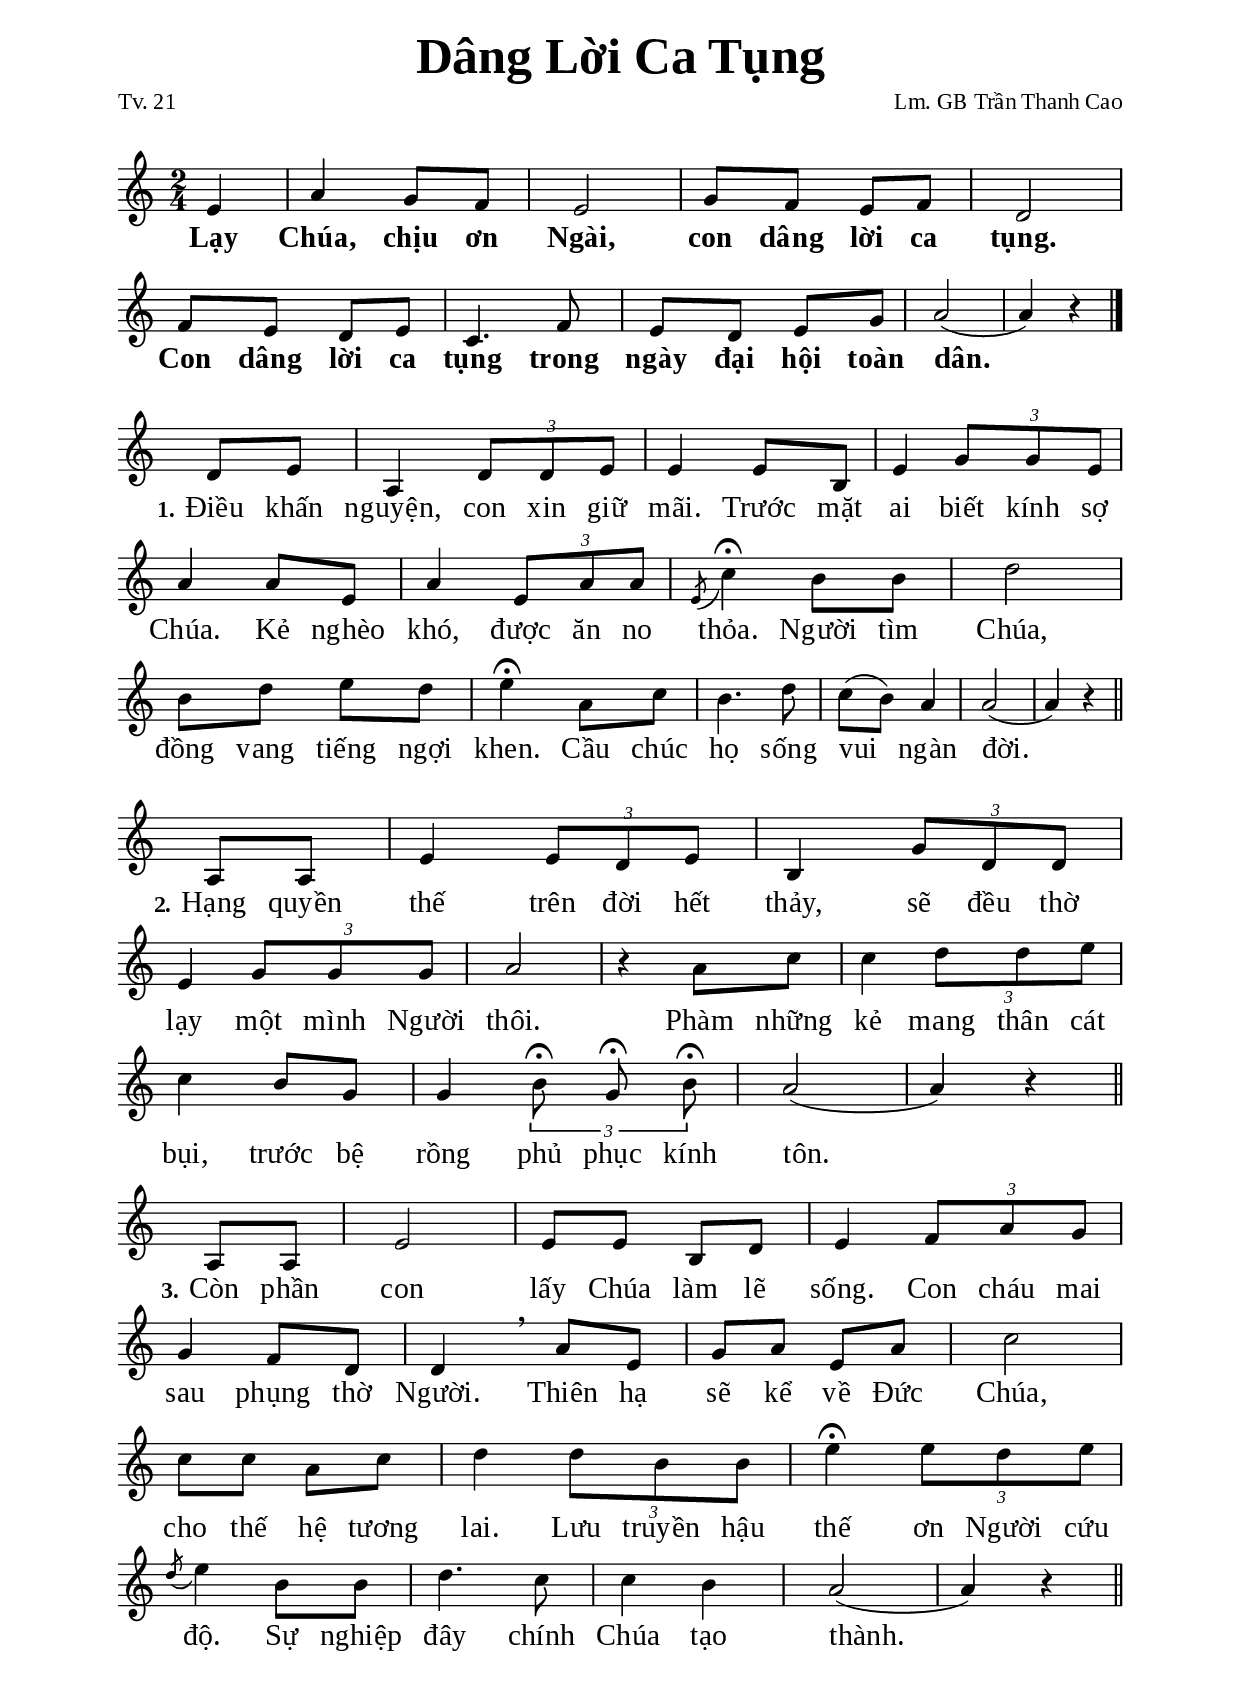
% Cài đặt chung
\version "2.22.1"
\include "english.ly"

\header {
  title = \markup { \fontsize #3 "Dâng Lời Ca Tụng" }
  poet = "Tv. 21"
  composer = "Lm. GB Trần Thanh Cao"
  arranger = " "
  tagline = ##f
}


\paper {
   #(set-paper-size "a4")
  top-margin = 10\mm
  bottom-margin = 10\mm
  left-margin = 20\mm
  right-margin = 20\mm
  indent = #0
  #(define fonts
    (make-pango-font-tree
      "Liberation Serif"
      "Liberation Serif"
      "Liberation Serif"
      (/ 20 20)))
  page-count = #1
}

% Nhạc điệp khúc
nhacDiepKhuc = \relative c' {

  \partial 4 e4 |
  a g8 f |
  e2 |
  g8 f e f |
  d2 |
  f8 e d e |
  c4. f8 |
  e d e g |
  a2 ( |
  a4) r \bar "|."
}

% Nhạc phiên khúc
nhacPhienKhucMot = \relative c' {

  \partial 4 d8 e |
  a,4 \tuplet 3/2 { d8 d e } |
  e4 e8 b |
  e4 \tuplet 3/2 { g8 g e } |
  a4 a8 e |
  a4 \tuplet 3/2 { e8 a a } |
  \acciaccatura e8 c'4 \fermata b8 b |
  d2 |
  b8 d e d |
  e4 \fermata a,8 c |
  b4. d8 |
  c8 (b) a4 |
  a2 ( |
  a4) r \bar "||"
}

nhacPhienKhucHai = \relative c' {

  \partial 4 a8 a |
  e'4 \tuplet 3/2 { e8 d e } |
  b4 \tuplet 3/2 { g'8 d d } |
  e4 \tuplet 3/2 { g8 g g } |
  a2 |
  r4 a8 c |
  c4 \tuplet 3/2 { d8 d e } |
  c4 b8 g |
  g4
  \autoBeamOff \tuplet 3/2 { b8 \fermata g \fermata b \fermata } |
  a2 ( |
  a4) r \bar "||"
}

nhacPhienKhucBa = \relative c' {

  \partial 4 a8 a |
  e'2 |
  e8 e b d |
  e4 \tuplet 3/2 { f8 a g } |
  g4 f8 d |
  d4 \breathe a'8 e |
  g a e a |
  c2 |
  c8 c a c |
  d4 \tuplet 3/2 { d8 b b } |
  e4 \fermata \tuplet 3/2 { e8 d e } |
  \acciaccatura d8 e4 b8 b |
  d4. c8 |
  c4 b |
  a2 ( |
  a4) r \bar "||"
}

% Lời điệp khúc
loiDiepKhuc = \lyricmode {
 
  Lạy Chúa, chịu ơn Ngài, con dâng lời ca tụng.
  Con dâng lời ca tụng trong ngày đại hội toàn dân.
}

% Lời phiên khúc
loiPhienKhucMot = \lyricmode {
  \set stanza = #"1."
  Điều khấn nguyện, con xin giữ mãi.
  Trước mặt ai biết kính sợ Chúa.
  Kẻ nghèo khó, được ăn no thỏa.
  Người tìm Chúa, đồng vang tiếng ngợi khen.
  Cầu chúc họ sống vui ngàn đời.
}

loiPhienKhucHai = \lyricmode {
  \set stanza = #"2."
  Hạng quyền thế trên đời hết thảy,
  sẽ đều thờ lạy một mình Người thôi.
  Phàm những kẻ mang thân cát bụi,
  trước bệ rồng phủ phục kính tôn.
}

loiPhienKhucBa = \lyricmode {
  \set stanza = #"3."
  Còn phần con lấy Chúa làm lẽ sống.
  Con cháu mai sau phụng thờ Người.
  Thiên hạ sẽ kể về Đức Chúa,
  cho thế hệ tương lai.
  Lưu truyền hậu thế ơn Người cứu độ.
  Sự nghiệp đây chính Chúa tạo thành.
}


% Dàn trang
\score {
  \new ChoirStaff <<
    \new Staff = diepKhuc \with {
        \consists "Merge_rests_engraver"
        %\magnifyStaff #(magstep +1)
      }
      <<
      \new Voice = beSop {
        \key c \major \time 2/4 \stemNeutral \nhacDiepKhuc
      }
    >>
    \new Lyrics \lyricsto beSop \loiDiepKhuc
  >>
  \layout {
    \override Lyrics.LyricText.font-series = #'bold
    \override Lyrics.LyricText.font-size = #+2.5
    \override Lyrics.LyricSpace.minimum-distance = #2.5
    \override Score.BarNumber.break-visibility = ##(#f #f #f)
    \override Score.SpacingSpanner.uniform-stretching = ##t
  }
}

\score {
  \new ChoirStaff <<
    \new Staff = phienKhuc \with {
        %\magnifyStaff #(magstep +1)
      }
      <<
      \new Voice = beSop {
        \key c \major \time 2/4 \nhacPhienKhucMot
      }
    >>
    \new Lyrics \lyricsto beSop \loiPhienKhucMot
  >>
  \layout {
    \override Staff.TimeSignature.transparent = ##t
    \override Lyrics.LyricText.font-size = #+2.5
    \override Lyrics.LyricSpace.minimum-distance = #2.0
    \override Score.BarNumber.break-visibility = ##(#f #f #f)
    \override Score.SpacingSpanner.uniform-stretching = ##t
  } 
}

\score {
  \new ChoirStaff <<
    \new Staff = phienKhuc \with {
        %\magnifyStaff #(magstep +1)
      }
      <<
      \new Voice = beSop {
        \key c \major \time 2/4 \nhacPhienKhucHai
      }
    >>
    \new Lyrics \lyricsto beSop \loiPhienKhucHai
  >>
  \layout {
    \override Staff.TimeSignature.transparent = ##t
    \override Lyrics.LyricText.font-size = #+2.5
    \override Lyrics.LyricSpace.minimum-distance = #2.0
    \override Score.BarNumber.break-visibility = ##(#f #f #f)
    \override Score.SpacingSpanner.uniform-stretching = ##t
  } 
}

\score {
  \new ChoirStaff <<
    \new Staff = phienKhuc \with {
        %\magnifyStaff #(magstep +1)
      }
      <<
      \new Voice = beSop {
        \key c \major \time 2/4 \nhacPhienKhucBa
      }
    >>
    \new Lyrics \lyricsto beSop \loiPhienKhucBa
  >>
  \layout {
    \override Staff.TimeSignature.transparent = ##t
    \override Lyrics.LyricText.font-size = #+2.5
    \override Lyrics.LyricSpace.minimum-distance = #2.0
    \override Score.BarNumber.break-visibility = ##(#f #f #f)
    \override Score.SpacingSpanner.uniform-stretching = ##t
  } 
}
